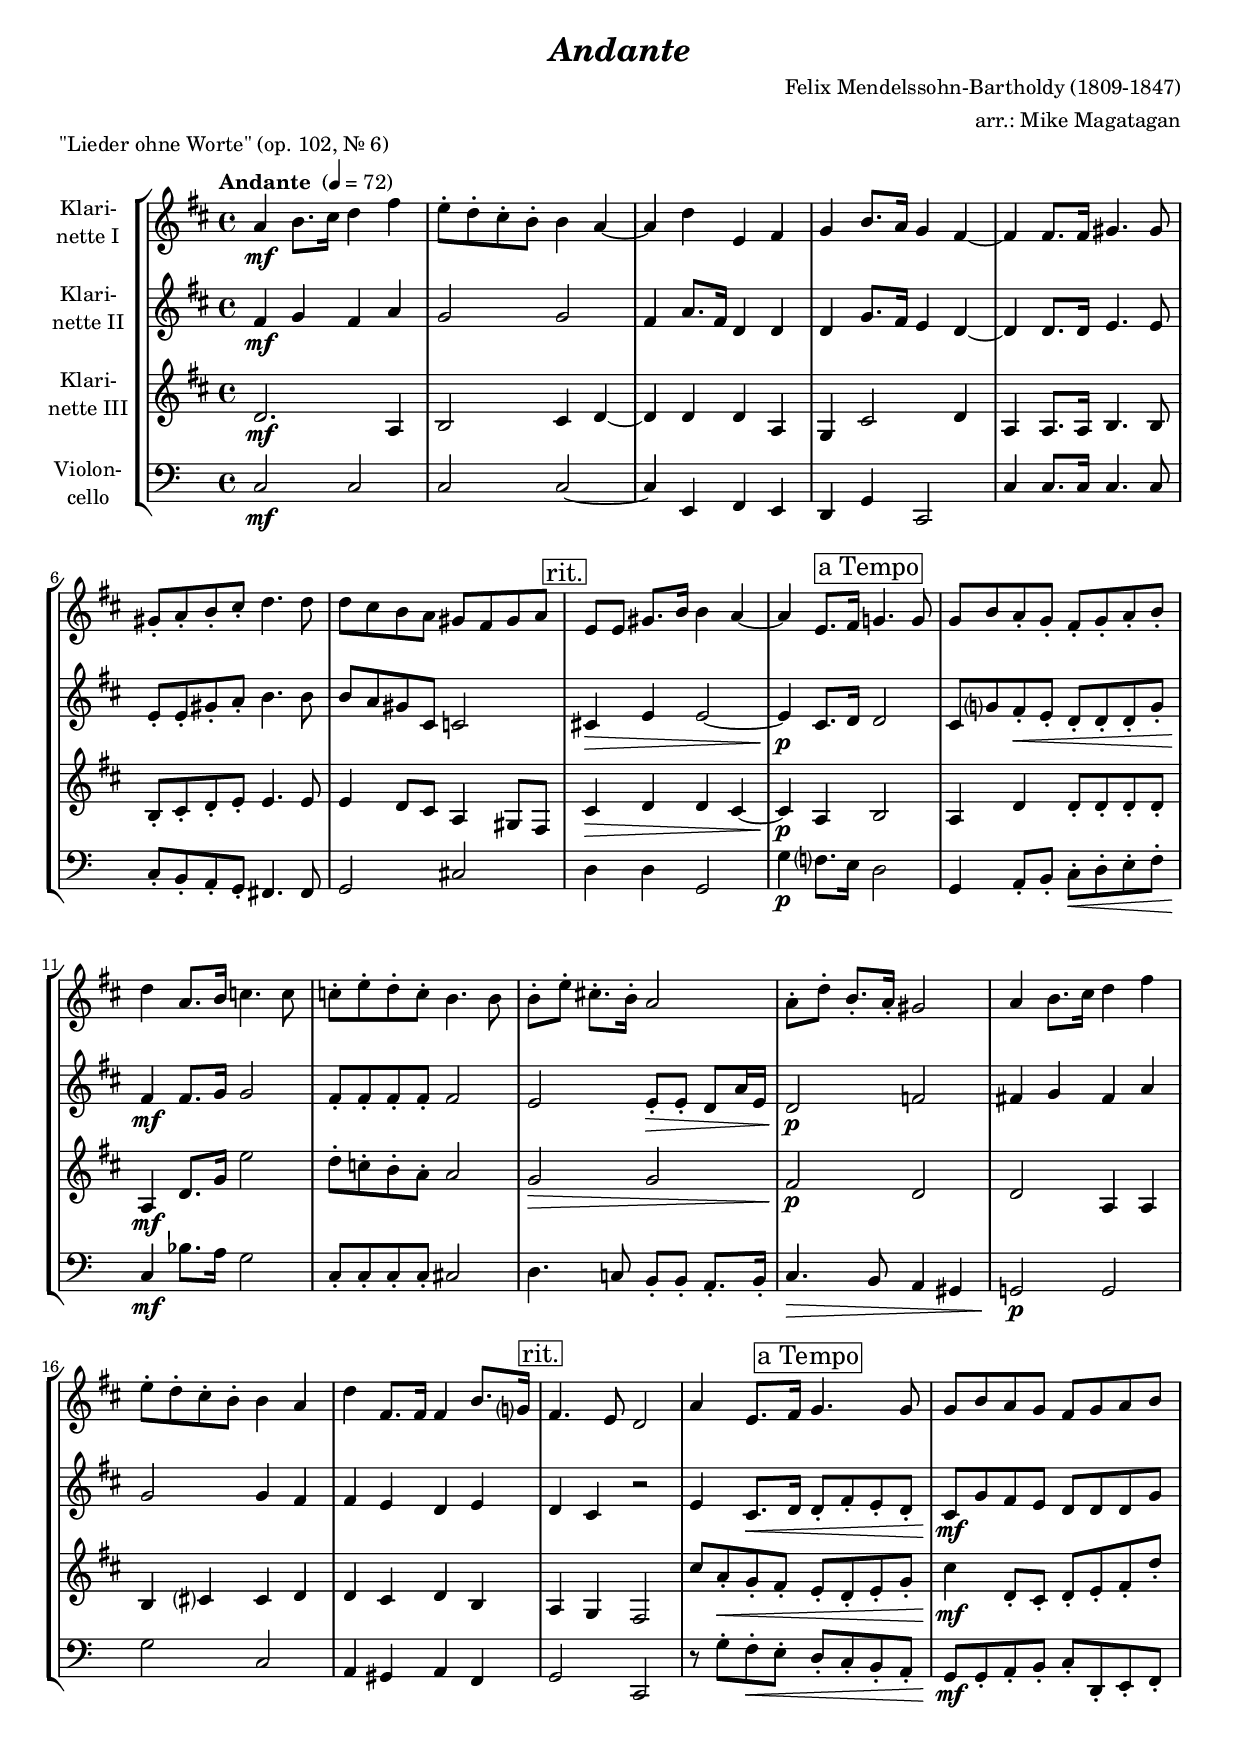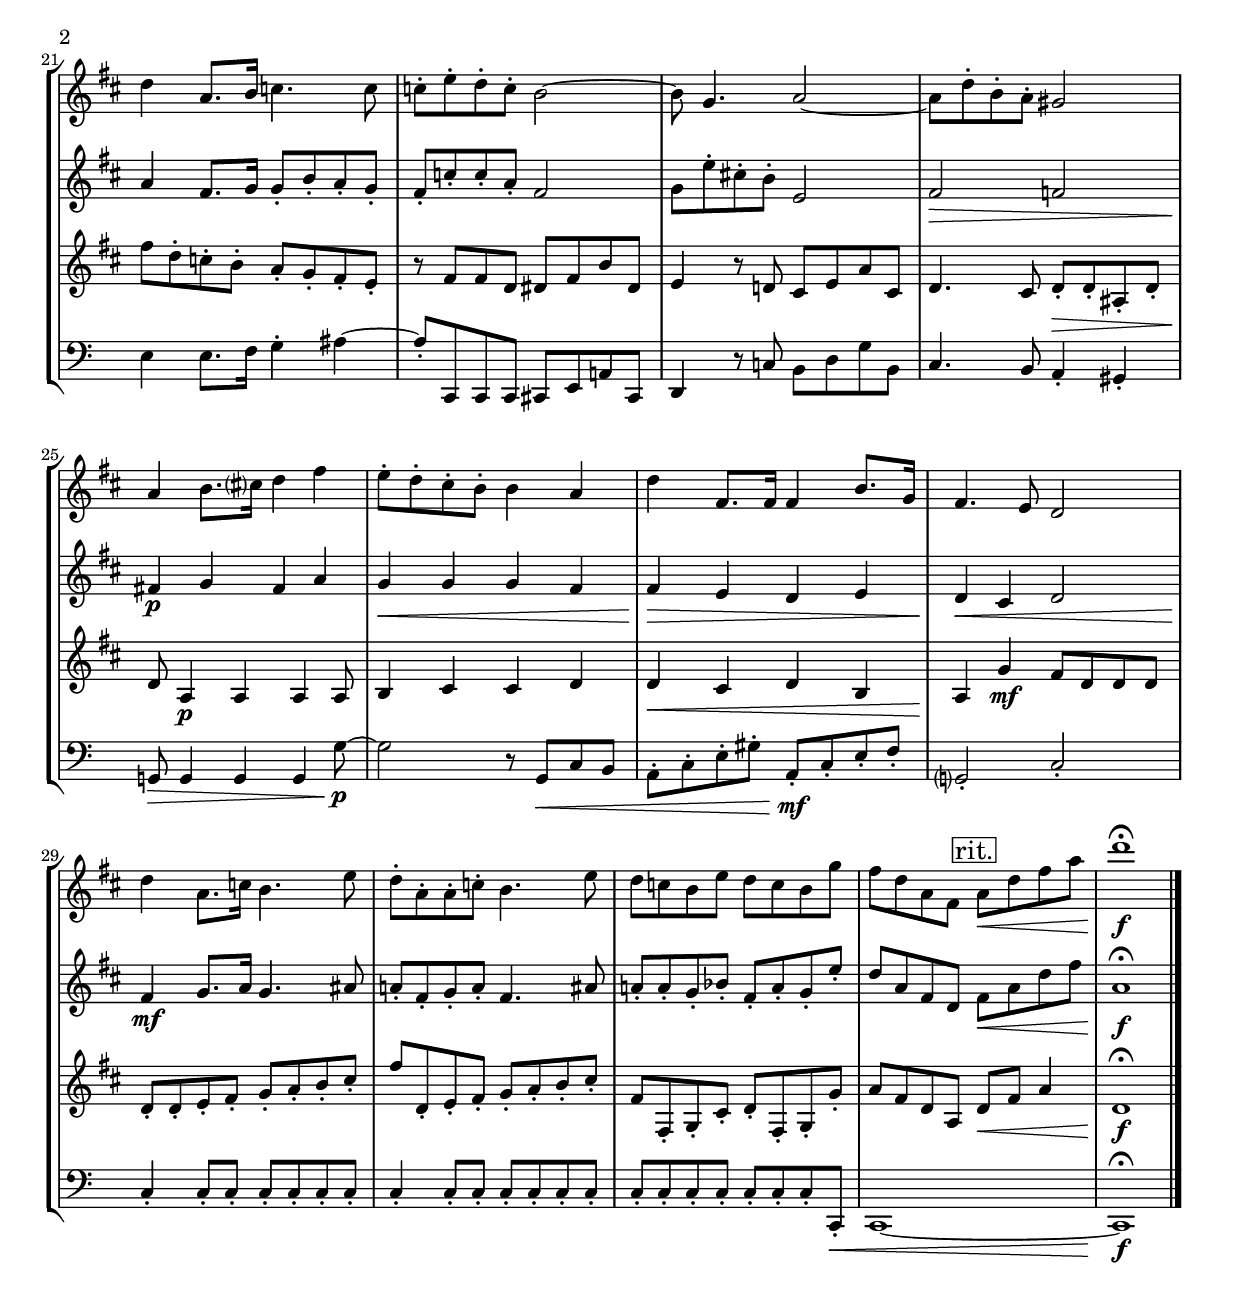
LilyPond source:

\version "2.18.2"
\include "deutsch.ly"
  
#(set-global-staff-size 18.06)

\header {
  title     = \markup \bold \italic "Andante"
  composer  = "Felix Mendelssohn-Bartholdy (1809-1847)"
  arranger  = "arr.: Mike Magatagan"
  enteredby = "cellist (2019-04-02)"
  piece     = "\"Lieder ohne Worte\" (op. 102, Nr. 6)"
}

voiceconsts = {
  \key c \major
  \time 4/4
  \clef "treble"
%  \numericTimeSignature
  \compressFullBarRests
  % Set default beaming for all staves
% \set Timing.beamExceptions = #'()
% \set Timing.baseMoment     = #(ly:make-moment 1 4)
% \set Timing.beatStructure  = #'(1 1 1)
  \tempo "Andante " 4=72
}

micl = "clarinet"
mifl = "flute"
miob = "oboe"
mifh = "french horn"
misx = "tenor sax"
mist = "string ensemble 1"
miba = "cello"

atem = \mark \markup \box "a Tempo"
rit  = \mark \markup \box "rit."

va = \relative c'' {
  \voiceconsts

  g4\mf a8. h16 c4 e
  d8-. c-. h-. a-. a4 g~
  g c d, e
  f a8. g16 f4 e~
  e e8. e16 fis4. fis8
  fis-. g-. a-. h-. c4. c8

  c h a g fis e fis g \rit
  d d fis8. a16 a4 g~
  g d8. e16 \atem f!4. f8
  f a g-. f-. e-. f-. g-. a-.
  c4 g8. a16 b4. b8

  b-. d-. c-. b-. a4. a8
  a-. d-. h!8.-. a16-. g2
  g8-. c-. a8.-. g16-. fis2
  g4 a8. h16 c4 e
  d8-. c-. h-. a-. a4 g
  c e,8. e16 e4 a8. f?16 \rit

  e4. d8 c2
  g'4 d8. e16 \atem f4. f8
  f a g f e f g a
  c4 g8. a16 b4. b8
  b-. d-. c-. b-. a2~
  a8 f4. g2~
  g8 c-. a-. g-. fis2

  g4 a8. h?16 c4 e
  d8-. c-. h-. a-. a4 g
  c e,8. e16 e4 a8. f16
  e4. d8 c2
  c'4 g8. b16 a4. d8
  c-. g-. g-. b-. a4. d8

  c b a d c b a f'
  e c g e \rit g\< c e g
  c1\!\fermata\f \bar "|."
}

vb = \relative c' {
  \voiceconsts

  e4\mf f e g
  f2 f
  e4 g8. e16 c4 c
  c f8. e16 d4 c~
  c c8. c16 d4. d8
  d-. d-. fis-. g-. a4. a8

  a g fis h, b2 \rit
  h!4\> d d2~
  d4\!\p h8. c16 \atem c2
  h8 f'? e-.\< d-. c-. c-. c-. f-.
  e4\!\mf e8. f16 f2
  e8-. e-. e-. e-. e2
  d d8-.\> d-. c g'16 d

  c2\!\p es
  e!4 f e g
  f2 f4 e
  e d c d \rit
  c h r2
  d4 h8.\< c16 \atem c8-. e-. d-. c-.
  h\!\mf f' e d c c c f

  g4 e8. f16 f8-. a-. g-. f-.
  e-. b'-. b-. g-. e2
  f8 d'-. h!-. a-. d,2
  e\> es
  e!4\!\p f e g
  f\< f f e
  e\!\> d c d
  c\!\< h c2

  e4\!\mf f8. g16 f4. gis8
  g!-. e-. f-. g-. e4. gis8
  g!-. g-. f-. as-. e-. g-. f-. d'-.
  c g e c \rit e\< g c e
  g,1\!\fermata\f \bar "|."
}

vc = \relative c' {
  \voiceconsts

  c2.\mf g4
  a2 h4 c~
  c c c g
  f h2 c4
  g g8. g16 a4. a8
  a-. h-. c-. d-. d4. d8

  d4 c8 h g4 fis8 e \rit
  h'4\> c c h~
  h\!\p g \atem a2
  g4 c c8-. c-. c-. c-.
  g4\mf c8. f16 d'2
  c8-. b-. a-. g-. g2
  f\> f

  e\!\p c
  c g4 g
  a h? h c
  c h c a \rit
  g f e2
  h''8 g-.\< f-. e-. \atem d-. c-. d-. f-.
  h4\!\mf c,8-. h-. c-. d-. e-. c'-.

  e c-. b-. a-. g-. f-. e-. d-.
  r e e c cis e a cis,
  d4 r8 c! h d g h,
  c4. h8 c-.\> c-. gis-. c-.
  c\! g4\p g g g8

  a4 h h c
  c\< h c a
  g\! f'\mf e8 c c c
  c-. c-. d-. e-. f-. g-. a-. h-.
  e c,-. d-. e-. f-. g-. a-. h-.

  e, e,-. f-. h-. c-. e,-. f-. f'-.
  g e c g \rit c\< e g4
  c,1\!\fermata\f \bar "|."
}

vd = \relative c {
  \voiceconsts
  \clef "bass"

  c2\mf c
  c c~
  c4 e, f e
  d g c,2
  c'4 c8. c16 c4. c8
  c-. h-. a-. g-. fis4. fis8
  g2 cis \rit
  d4 d g,2

  g'4\p f?8. e16 \atem d2
  g,4 a8-. h-. c-.\< d-. e-. f-.
  c4\!\mf b'8. a16 g2
  c,8-. c-. c-. c-. cis2
  d4. c!8 h-. h-. a8.-. h16-.
  c4.\> h8 a4 gis
  g!2\!\p g

  g' c,
  a4 gis a f \rit
  g2 c,
  r8 g''-. f-.\< e-. \atem d-. c-. h-. a-.
  g\!\mf g-. a-. h-. c-. d,-. e-. f-.
  e'4 e8. f16 g4-. ais~

  ais8-. c,, c c cis e a! cis,
  d4 r8 c'! h d g h,
  c4. h8 a4-. gis-.
  g!8\> g4 g g g'8~\!\p
  g2 r8 g,\< c h

  a-. c-. e-. gis-. a,-.\!\mf c-. e-. f-.
  g,?2-. c-.
  c4-. c8-. c-. c-. c-. c-. c-.
  c4-. c8-. c-. c-. c-. c-. c-.
  c-. c-. c-. c-. c-. c-. c-. c,-.\<
  c1~
  c\!\fermata\f \bar "|."
}


music = \new StaffGroup <<
      \new Staff {
	\set Staff.midiInstrument = \micl
	\set Staff.instrumentName = \markup \center-column { "Klari-" "nette I" }
	\transpose c d { \va }
      }

      \new Staff {
	\set Staff.midiInstrument = \micl
	\set Staff.instrumentName = \markup \center-column { "Klari-" "nette II" }
	\transpose c d { \vb }
      }

      \new Staff {
	\set Staff.midiInstrument = \micl
	\set Staff.instrumentName = \markup \center-column { "Klari-" "nette III" }
	\transpose c d { \vc }
      }

      \new Staff {
	\set Staff.midiInstrument = \miba
	\set Staff.instrumentName = \markup \center-column { "Violon-" "cello" }
	\transpose c c { \vd }
      }
>>

\book {
  \score {
    \music
    \layout {}
  }

  \score {
    \unfoldRepeats \music

    \midi {
      \context {
        \Score
      }
    }
  }
}
